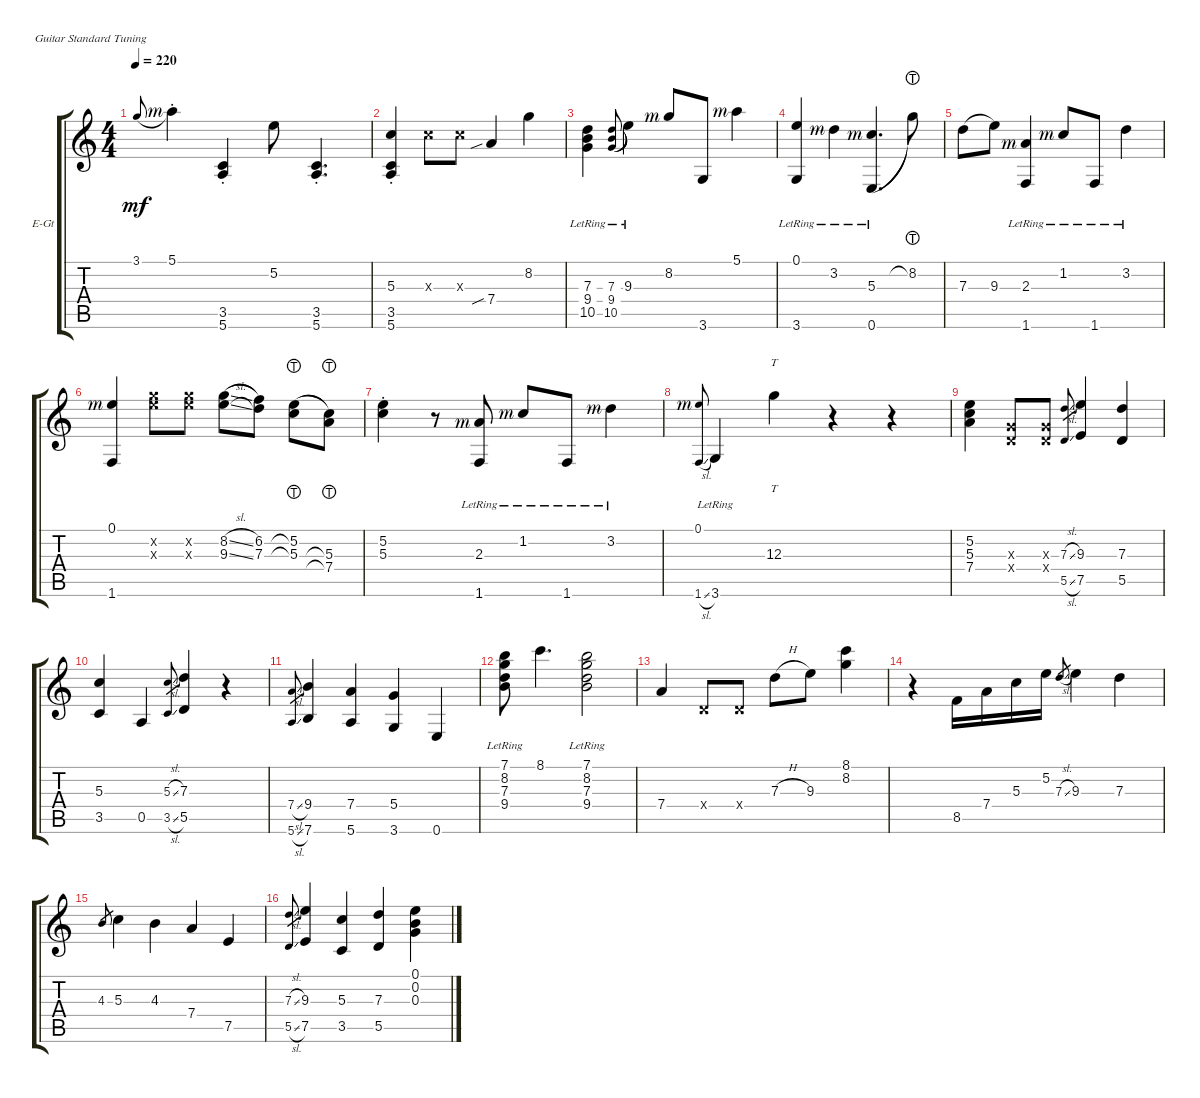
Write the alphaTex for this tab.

\defaultSystemsLayout 4
\bracketExtendMode groupsimilarinstruments
\firstSystemTrackNameOrientation horizontal
\otherSystemsTrackNameOrientation horizontal
\track ("Tim" "E-Gt") {instrument electricguitarclean}
\staff {score tabs}
\tuning (E4 B3 G3 D3 A2 E2)
\ts (4 4)
\scale
0.502538
\tempo 220
\accidentals auto
\clef g2
\ottava regular
\simile none
\ks c
3.1.8{gr onbeat dy mf legatoorigin} 5.1{st rf 3}.4 (5.6{st} 3.5).4 5.2.8 (5.6{st} 3.5{st}).4{d} |
\scale
0.497353 (5.6{st} 3.5 5.3).4 5.3{x}.8 5.3{x}.8 7.4{sib}.4 8.2.4 |
\scale
0.492292 (10.5 9.4{lr} 7.3).4 (10.5{lr} 9.4{lr} 7.3{lr}).8{gr onbeat legatoorigin} 9.3{lr}.4 8.2{rf 3}.8 3.6.8 5.1{rf 3}.4 |
\scale
0.507678 (0.1{lr} 3.6{lr}).4 3.2{lr rf 3}.4 (5.3{lr rf 3} 0.6{lr}).4{d legatoorigin} 8.2{lht}.8 |
\scale
0.481788 7.3.8{legatoorigin} 9.3.8 (1.6{lr} 2.3{lr rf 3}).4 1.2{lr rf 3}.8 1.6{lr}.8 3.2{lr}.4 |
\scale
0.518092 (0.1{rf 3} 1.6).4 (8.2{x} 9.3{x}).8 (8.2{x} 9.3{x}).8 (8.2{sl} 9.3{sl}).8{legatoorigin} (6.2 7.3).8 (5.2{lht} 5.3{lht}).8{legatoorigin} (5.3{lht} 7.4{lht}).8 |
\scale
0.532771 (5.2 5.3{st}).4 r.8 (1.6{lr} 2.3{lr rf 3}).8 1.2{lr rf 3}.8 1.6{lr}.8 3.2{lr rf 3}.4 |
\scale
0.466854 (1.6{sl} 0.1{rf 3}).8{gr onbeat} 3.6{lr}.4 12.3.4{tt} r.4 r.4 |
(7.4 5.3 5.2).4 (0.3{x} 0.4{x}).8 (0.4{x} 0.3{x}).8 (5.5{sl} 7.3{sl}).8{gr} (7.5 9.3).4 (5.5 7.3).4 |
(5.3 3.5).4 0.5.4 (3.5{sl} 5.3{sl}).8{gr} (5.5 7.3).4 r.4 |
(5.6{sl} 7.4{sl}).8{gr} (7.6 9.4).4 (7.4 5.6).4 (5.4 3.6).4 0.6.4 |
(9.4{lr} 7.3{lr} 8.2 7.1).8 8.1.4{d} (9.4{lr} 7.3{lr} 8.2 7.1).2 |
7.4.4 0.4{x}.8 0.4{x}.8 7.3{h}.8 9.3.8 (8.1 8.2).4 |
\scale
0.573314 r.4 8.5.16 7.4.16 5.3.16 5.2.16 7.3{sl}.8{gr} 9.3.4 7.3.4 |
\scale
0.194863 4.3.8{gr} 5.3.4 4.3.4 7.4.4 7.5.4 |
\scale
0.231187 (5.5{sl} 7.3{sl}).8{gr} (7.5 9.3).4 (3.5 5.3).4 (5.5 7.3).4 (0.2 0.3 0.1).4
